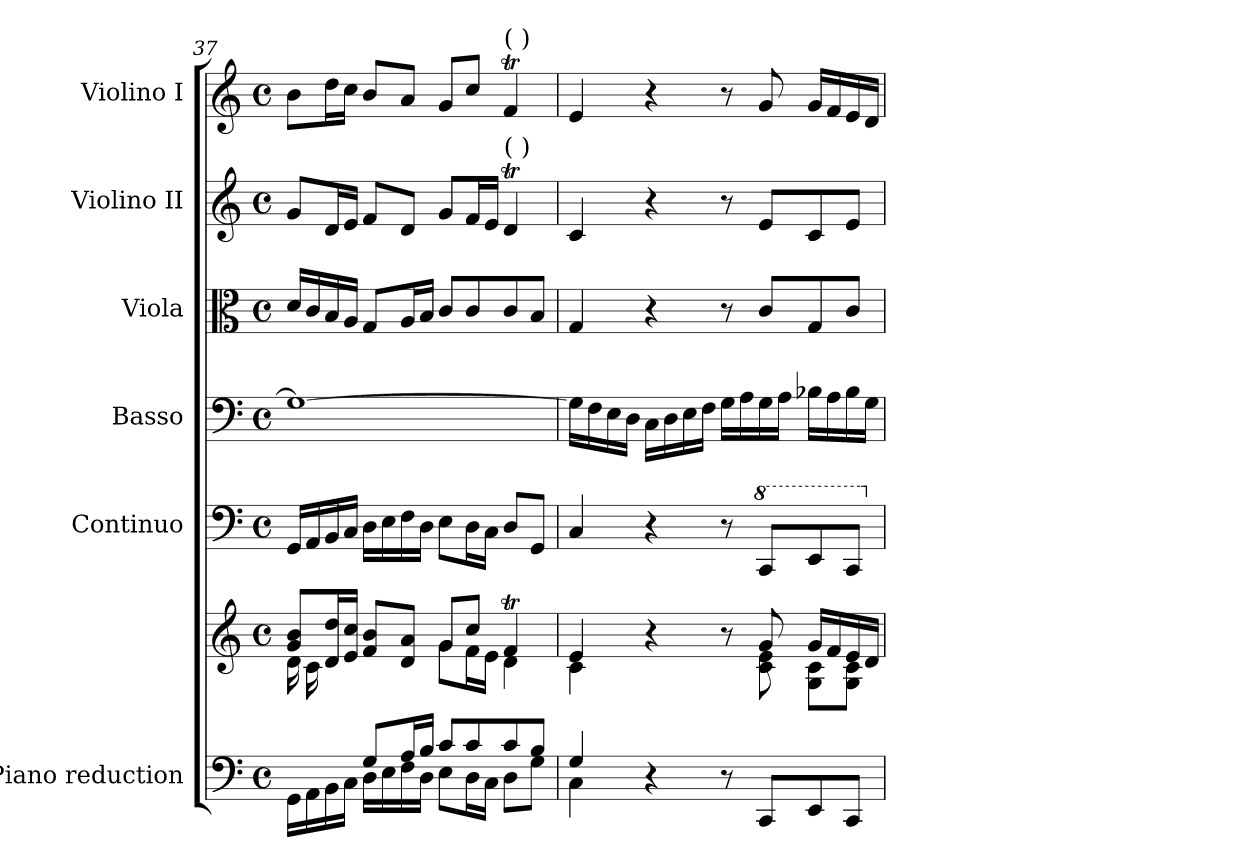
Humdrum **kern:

**kern	**kern	**kern	**kern	**kern	**kern	**kern
*part6	*part6	*part5	*part4	*part3	*part2	*part1
*staff7	*staff6	*staff5	*staff4	*staff3	*staff2	*staff1
*I"Piano reduction	*	*I"Continuo	*I"Basso	*I"Viola	*I"Violino II	*I"Violino I
*I'Pno	*	*	*	*I'Vla	*I'Vln	*I'Vln
*clefF4	*clefG2	*clefF4	*clefF4	*clefC3	*clefG2	*clefG2
*k[]	*k[]	*k[]	*k[]	*k[]	*k[]	*k[]
*M4/4	*M4/4	*M4/4	*M4/4	*M4/4	*M4/4	*M4/4
*met(c)	*met(c)	*met(c)	*met(c)	*met(c)	*met(c)	*met(c)
=37	=37	=37	=37	=37	=37	=37
*^	*^	*	*	*	*	*
*	*	*	*^	*	*	*	*	*
8ryy	16GG\LL	8g/ 8b/L	2ryy	16d\LL	16GG/LL	1G_	16d/LL	8g/L	8b\L
.	16AA\	.	.	16c\	16AA/	.	16c/	.	.
16B/	16BB\	16d/ 16dd/L	.	2..ryy	16BB/	.	16B/	16d/L	16dd\L
16A/JJ	16C\JJ	16e/ 16cc/JJ	.	.	16C/JJ	.	16A/JJ	16e/JJ	16cc\JJ
8G/L	16D\LL	8f/ 8b/L	.	.	16D\LL	.	8G/L	8f/L	8b/L
.	16E\	.	.	.	16E\	.	.	.	.
16A/L	16F\	8d/ 8a/J	.	.	16F\	.	16A/L	8d/J	8a/J
16B/JJ	16D\JJ	.	.	.	16D\JJ	.	16B/JJ	.	.
8c/L	8E\L	8g/L	8g\L	.	8E\L	.	8c/L	8g/L	8g/L
8c/	16D\L	8cc/J	16f\L	.	16D\L	.	8c/	16f/L	8cc/J
.	16C\JJ	.	16e\JJ	.	16C\JJ	.	.	16e/JJ	.
!	!	!	!	!	!	!	!	!	!LO:TX:a:t=(    )
!	!	!	!	!	!	!	!	!LO:TX:a:t=(    )	!
8c/	8D\L	4fT/	4d\	.	8D/L	.	8c/	4dT/	4fT/
8B/J	8G\J	.	.	.	8GG/J	.	8B/J	.	.
*	*	*	*v	*v	*	*	*	*	*
!!LO:LB:g=z
=38	=38	=38	=38	=38	=38	=38	=38	=38
4G/	4C\	4e/	4c\	4C/	16G\LL]	4G/	4c/	4e/
.	.	.	.	.	16F\	.	.	.
.	.	.	.	.	16E\	.	.	.
.	.	.	.	.	16D\JJ	.	.	.
4r	4ryy	4r	4ryy	4r	16C\LL	4r	4r	4r
.	.	.	.	.	16D\	.	.	.
.	.	.	.	.	16E\	.	.	.
.	.	.	.	.	16F\JJ	.	.	.
8r	2ryy	8r	8ryy	8r	16G\LL	8r	8r	8r
.	.	.	.	.	16A\	.	.	.
*	*	*	*	*8va	*	*	*	*
8CC/L	.	8g/	8c\ 8e\	8C/L	16G\	8c/L	8e/L	8g/
.	.	.	.	.	16A\JJ	.	.	.
8EE/	.	16g/LL	8G\ 8c\L	8E/	16B-X\LL	8G/	8c/	16g/LL
.	.	16f/	.	.	16A\	.	.	16f/
8CC/J	.	16e/	8G\ 8c\J	8C/J	16B-\	8c/J	8e/J	16e/
.	.	16d/JJ	.	.	16G\JJ	.	.	16d/JJ
*v	*v	*	*	*	*	*	*	*
*	*v	*v	*	*	*	*	*
*	*	*X8va	*	*	*	*
=	=	=	=	=	=	=
*-	*-	*-	*-	*-	*-	*-
